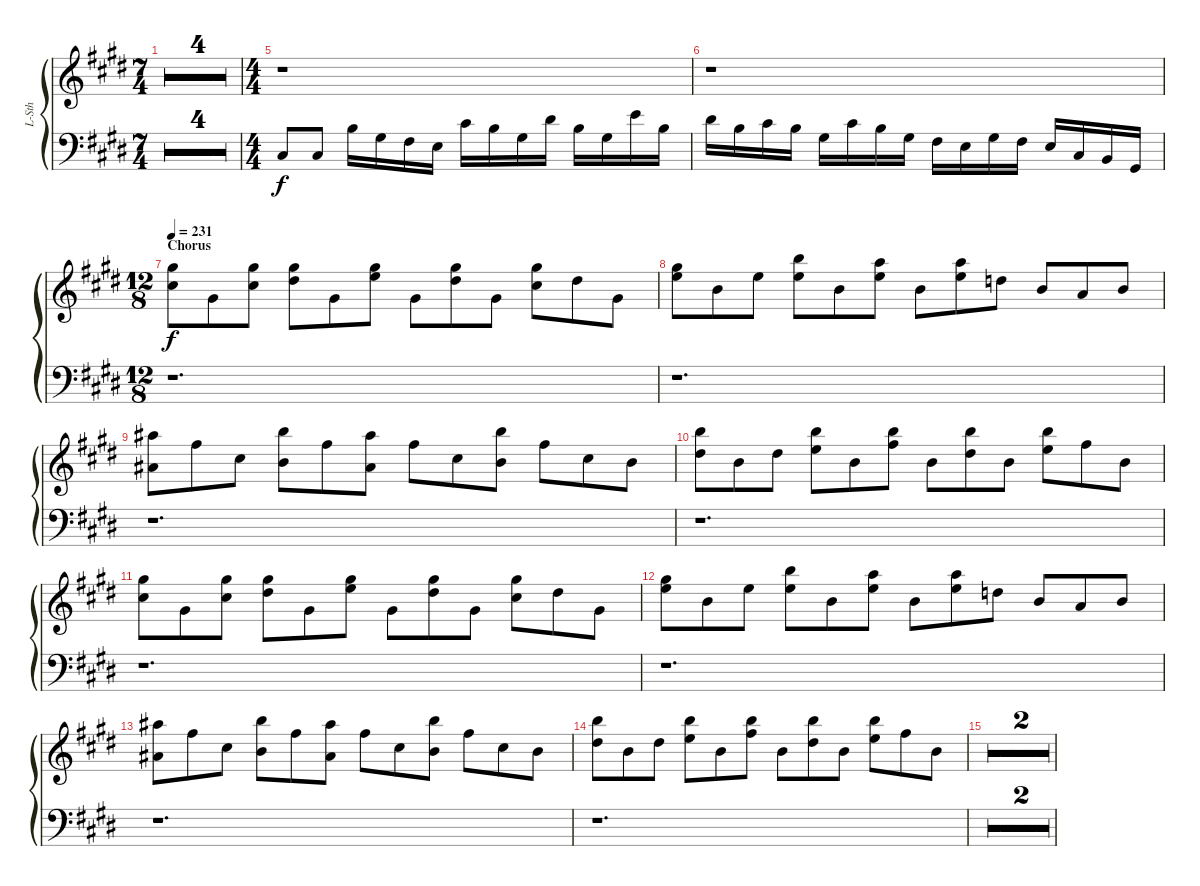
\defaultSystemsLayout 4
\bracketExtendMode groupsimilarinstruments
\otherSystemsTrackNameOrientation horizontal
\track ("Synthesizer" "L-Sth") {multiBarRest instrument lead7fifths}
\staff {score}
\tuning (E4 B3 G3 D3 A2 E2)
\ts (7 4)
\tempo 128
\clef g2
\ks e
r.1{dy f} r.2{d} |
r.1 r.2{d} |
r.1 r.2{d} |
r.1 r.2{d} |
\ts (4 4)
r.1 |
r.1 |
\ts (12 8)
\section ("" "Chorus")
\tempo 231
(16.1{acc #} 14.2{acc #}).8 13.3{acc #}.8 (16.1{acc #} 14.2{acc #}).8 (16.1{acc #} 16.2{acc #}).8 13.3{acc #}.8 (16.1{acc #} 17.2{acc forcenatural}).8 13.3{acc #}.8 (16.1{acc #} 16.2{acc #}).8 13.3{acc #}.8 (16.1{acc #} 14.2{acc #}).8 11.1{acc #}.8 13.3{acc #}.8 |
(16.1{acc #} 17.2{acc forcenatural}).8 12.2{acc forcenatural}.8 17.2{acc forcenatural}.8 (19.1{acc forcenatural} 17.2{acc forcenatural}).8 12.2{acc forcenatural}.8 (17.1{acc forcenatural} 17.2{acc forcenatural}).8 12.2{acc forcenatural}.8 (17.1{acc forcenatural} 17.2{acc forcenatural}).8 10.1{acc forcenatural}.8 7.1{acc forcenatural}.8 5.1{acc forcenatural}.8 7.1{acc forcenatural}.8 |
(18.1{acc #} 15.3{acc #}).8 14.1{acc #}.8 14.2{acc #}.8 (19.1{acc forcenatural} 16.3{acc forcenatural}).8 14.1{acc #}.8 (18.1{acc #} 15.3{acc #}).8 14.1{acc #}.8 14.2{acc #}.8 (19.1{acc forcenatural} 16.3{acc forcenatural}).8 14.1{acc #}.8 9.1{acc #}.8 12.2{acc forcenatural}.8 |
(19.1{acc forcenatural} 16.2{acc #}).8 12.2{acc forcenatural}.8 16.2{acc #}.8 (19.1{acc forcenatural} 17.2{acc forcenatural}).8 16.3{acc forcenatural}.8 (19.1{acc forcenatural} 19.2{acc #}).8 16.3{acc forcenatural}.8 (19.1{acc forcenatural} 16.2{acc #}).8 12.2{acc forcenatural}.8 (19.1{acc forcenatural} 17.2{acc forcenatural}).8 14.1{acc #}.8 12.2{acc forcenatural}.8 |
(16.1{acc #} 14.2{acc #}).8 13.3{acc #}.8 (16.1{acc #} 14.2{acc #}).8 (16.1{acc #} 16.2{acc #}).8 13.3{acc #}.8 (16.1{acc #} 17.2{acc forcenatural}).8 13.3{acc #}.8 (16.1{acc #} 16.2{acc #}).8 13.3{acc #}.8 (16.1{acc #} 14.2{acc #}).8 11.1{acc #}.8 13.3{acc #}.8 |
(16.1{acc #} 17.2{acc forcenatural}).8 12.2{acc forcenatural}.8 17.2{acc forcenatural}.8 (19.1{acc forcenatural} 17.2{acc forcenatural}).8 12.2{acc forcenatural}.8 (17.1{acc forcenatural} 17.2{acc forcenatural}).8 12.2{acc forcenatural}.8 (17.1{acc forcenatural} 17.2{acc forcenatural}).8 10.1{acc forcenatural}.8 7.1{acc forcenatural}.8 5.1{acc forcenatural}.8 7.1{acc forcenatural}.8 |
(18.1{acc #} 15.3{acc #}).8 14.1{acc #}.8 14.2{acc #}.8 (19.1{acc forcenatural} 16.3{acc forcenatural}).8 14.1{acc #}.8 (18.1{acc #} 15.3{acc #}).8 14.1{acc #}.8 14.2{acc #}.8 (19.1{acc forcenatural} 16.3{acc forcenatural}).8 14.1{acc #}.8 9.1{acc #}.8 12.2{acc forcenatural}.8 |
(19.1{acc forcenatural} 16.2{acc #}).8 12.2{acc forcenatural}.8 16.2{acc #}.8 (19.1{acc forcenatural} 17.2{acc forcenatural}).8 16.3{acc forcenatural}.8 (19.1{acc forcenatural} 19.2{acc #}).8 16.3{acc forcenatural}.8 (19.1{acc forcenatural} 16.2{acc #}).8 12.2{acc forcenatural}.8 (19.1{acc forcenatural} 17.2{acc forcenatural}).8 14.1{acc #}.8 12.2{acc forcenatural}.8 |
r.1{d} |
r.1{d}
\staff {score}
\tuning (E4 B3 G3 D3 A2 E2)
\clef f4
\ottava regular
\simile none
\ks e
r.1{dy f} r.2{d} |
r.1 r.2{d} |
r.1 r.2{d} |
r.1 r.2{d} |
4.5{acc #}.8 4.5{acc #}.8 4.3{acc forcenatural}.16 6.4{acc #}.16 4.4{acc #}.16 2.4{acc forcenatural}.16 2.2{acc #}.16 0.2{acc forcenatural}.16 1.3{acc #}.16 4.2{acc #}.16 4.3{acc forcenatural}.16 1.3{acc #}.16 0.1{acc forcenatural}.16 0.2{acc forcenatural}.16 |
4.2{acc #}.16 4.3{acc forcenatural}.16 2.2{acc #}.16 0.2{acc forcenatural}.16 1.3{acc #}.16 2.2{acc #}.16 0.2{acc forcenatural}.16 1.3{acc #}.16 4.4{acc #}.16 2.4{acc forcenatural}.16 1.3{acc #}.16 4.4{acc #}.16 2.4{acc forcenatural}.16 4.5{acc #}.16 2.5{acc forcenatural}.16 4.6{acc #}.16 |
r.1{d} |
r.1{d} |
r.1{d} |
r.1{d} |
r.1{d} |
r.1{d} |
r.1{d} |
r.1{d} |
r.1{d} |
r.1{d}
